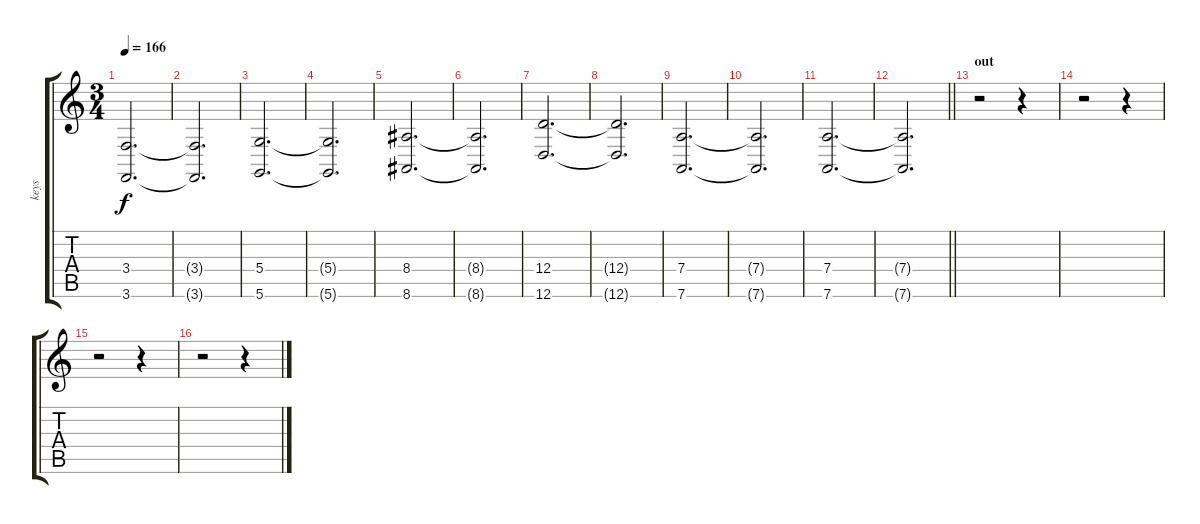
\track ("keys" "keys") {instrument stringensemble2}
\staff {score tabs}
\tuning (E4 B3 G3 D3 A2 D2) {hide}
\ts (3 4)
\tempo 166
\clef g2
\ks c
(3.4 3.6).2{d dy f} |
(3.4{t} 3.6{t}).2{d} |
(5.4 5.6).2{d} |
(5.4{t} 5.6{t}).2{d} |
(8.4 8.6).2{d} |
(8.4{t} 8.6{t}).2{d} |
(12.4 12.6).2{d} |
(12.4{t} 12.6{t}).2{d} |
(7.4 7.6).2{d} |
(7.4{t} 7.6{t}).2{d} |
(7.4 7.6).2{d} |
\barLineRight lightlight
(7.4{t} 7.6{t}).2{d} |
\section ("" "out")
r.2 r.4 |
r.2 r.4 |
r.2 r.4 |
r.2 r.4
